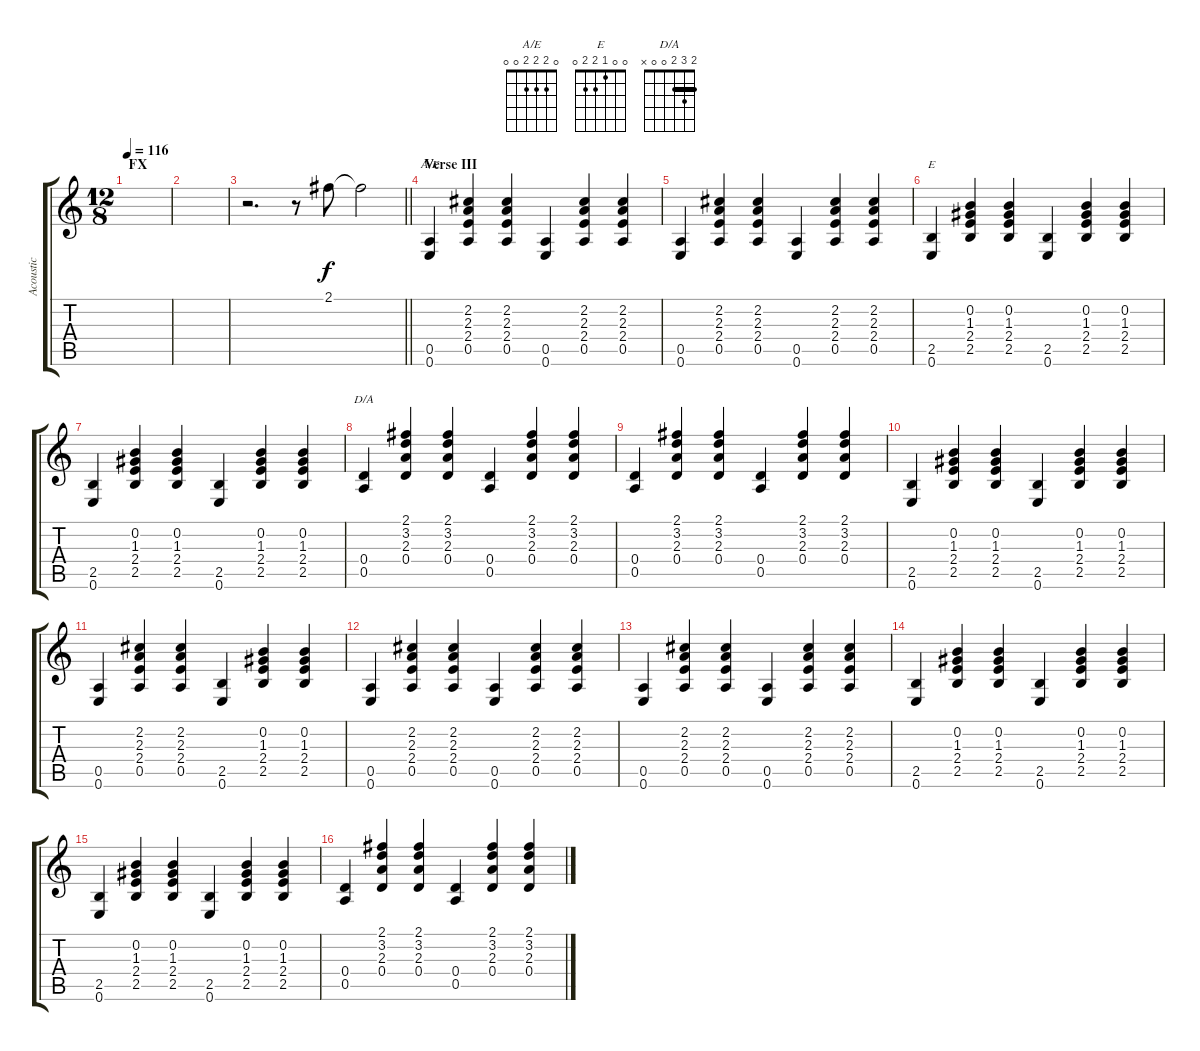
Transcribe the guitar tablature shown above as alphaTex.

\track ("Acoustic" "Acoustic") {instrument acousticguitarsteel}
\staff {score tabs}
\tuning (E4 B3 G3 D3 A2 E2) {hide}
\chord ("A/E" 0 2 2 2 0 0)
\chord ("E" 0 0 1 2 2 0)
\chord ("D/A" 2 3 2 0 0 x) {barre 2}
\ts (12 8)
\section ("" "FX")
\tempo 116
\clef g2
\ks c
|
|
\barLineRight lightlight
r.2{d} r.8 2.1.8 2.1{t}.2 |
\section ("" "Verse III")
(0.5 0.6).4{ch "A/E"} (2.2 2.3 2.4 0.5).4 (2.2 2.3 2.4 0.5).4 (0.5 0.6).4 (2.2 2.3 2.4 0.5).4 (2.2 2.3 2.4 0.5).4 |
(0.5 0.6).4 (2.2 2.3 2.4 0.5).4 (2.2 2.3 2.4 0.5).4 (0.5 0.6).4 (2.2 2.3 2.4 0.5).4 (2.2 2.3 2.4 0.5).4 |
(2.5 0.6).4{ch "E"} (0.2 1.3 2.4 2.5).4 (0.2 1.3 2.4 2.5).4 (2.5 0.6).4 (0.2 1.3 2.4 2.5).4 (0.2 1.3 2.4 2.5).4 |
(2.5 0.6).4 (0.2 1.3 2.4 2.5).4 (0.2 1.3 2.4 2.5).4 (2.5 0.6).4 (0.2 1.3 2.4 2.5).4 (0.2 1.3 2.4 2.5).4 |
(0.4 0.5).4{ch "D/A"} (2.1 3.2 2.3 0.4).4 (2.1 3.2 2.3 0.4).4 (0.4 0.5).4 (2.1 3.2 2.3 0.4).4 (2.1 3.2 2.3 0.4).4 |
(0.4 0.5).4 (2.1 3.2 2.3 0.4).4 (2.1 3.2 2.3 0.4).4 (0.4 0.5).4 (2.1 3.2 2.3 0.4).4 (2.1 3.2 2.3 0.4).4 |
(2.5 0.6).4 (0.2 1.3 2.4 2.5).4 (0.2 1.3 2.4 2.5).4 (2.5 0.6).4 (0.2 1.3 2.4 2.5).4 (0.2 1.3 2.4 2.5).4 |
(0.5 0.6).4 (2.2 2.3 2.4 0.5).4 (2.2 2.3 2.4 0.5).4 (2.5 0.6).4 (0.2 1.3 2.4 2.5).4 (0.2 1.3 2.4 2.5).4 |
(0.5 0.6).4 (2.2 2.3 2.4 0.5).4 (2.2 2.3 2.4 0.5).4 (0.5 0.6).4 (2.2 2.3 2.4 0.5).4 (2.2 2.3 2.4 0.5).4 |
(0.5 0.6).4 (2.2 2.3 2.4 0.5).4 (2.2 2.3 2.4 0.5).4 (0.5 0.6).4 (2.2 2.3 2.4 0.5).4 (2.2 2.3 2.4 0.5).4 |
(2.5 0.6).4 (0.2 1.3 2.4 2.5).4 (0.2 1.3 2.4 2.5).4 (2.5 0.6).4 (0.2 1.3 2.4 2.5).4 (0.2 1.3 2.4 2.5).4 |
(2.5 0.6).4 (0.2 1.3 2.4 2.5).4 (0.2 1.3 2.4 2.5).4 (2.5 0.6).4 (0.2 1.3 2.4 2.5).4 (0.2 1.3 2.4 2.5).4 |
(0.4 0.5).4 (2.1 3.2 2.3 0.4).4 (2.1 3.2 2.3 0.4).4 (0.4 0.5).4 (2.1 3.2 2.3 0.4).4 (2.1 3.2 2.3 0.4).4
